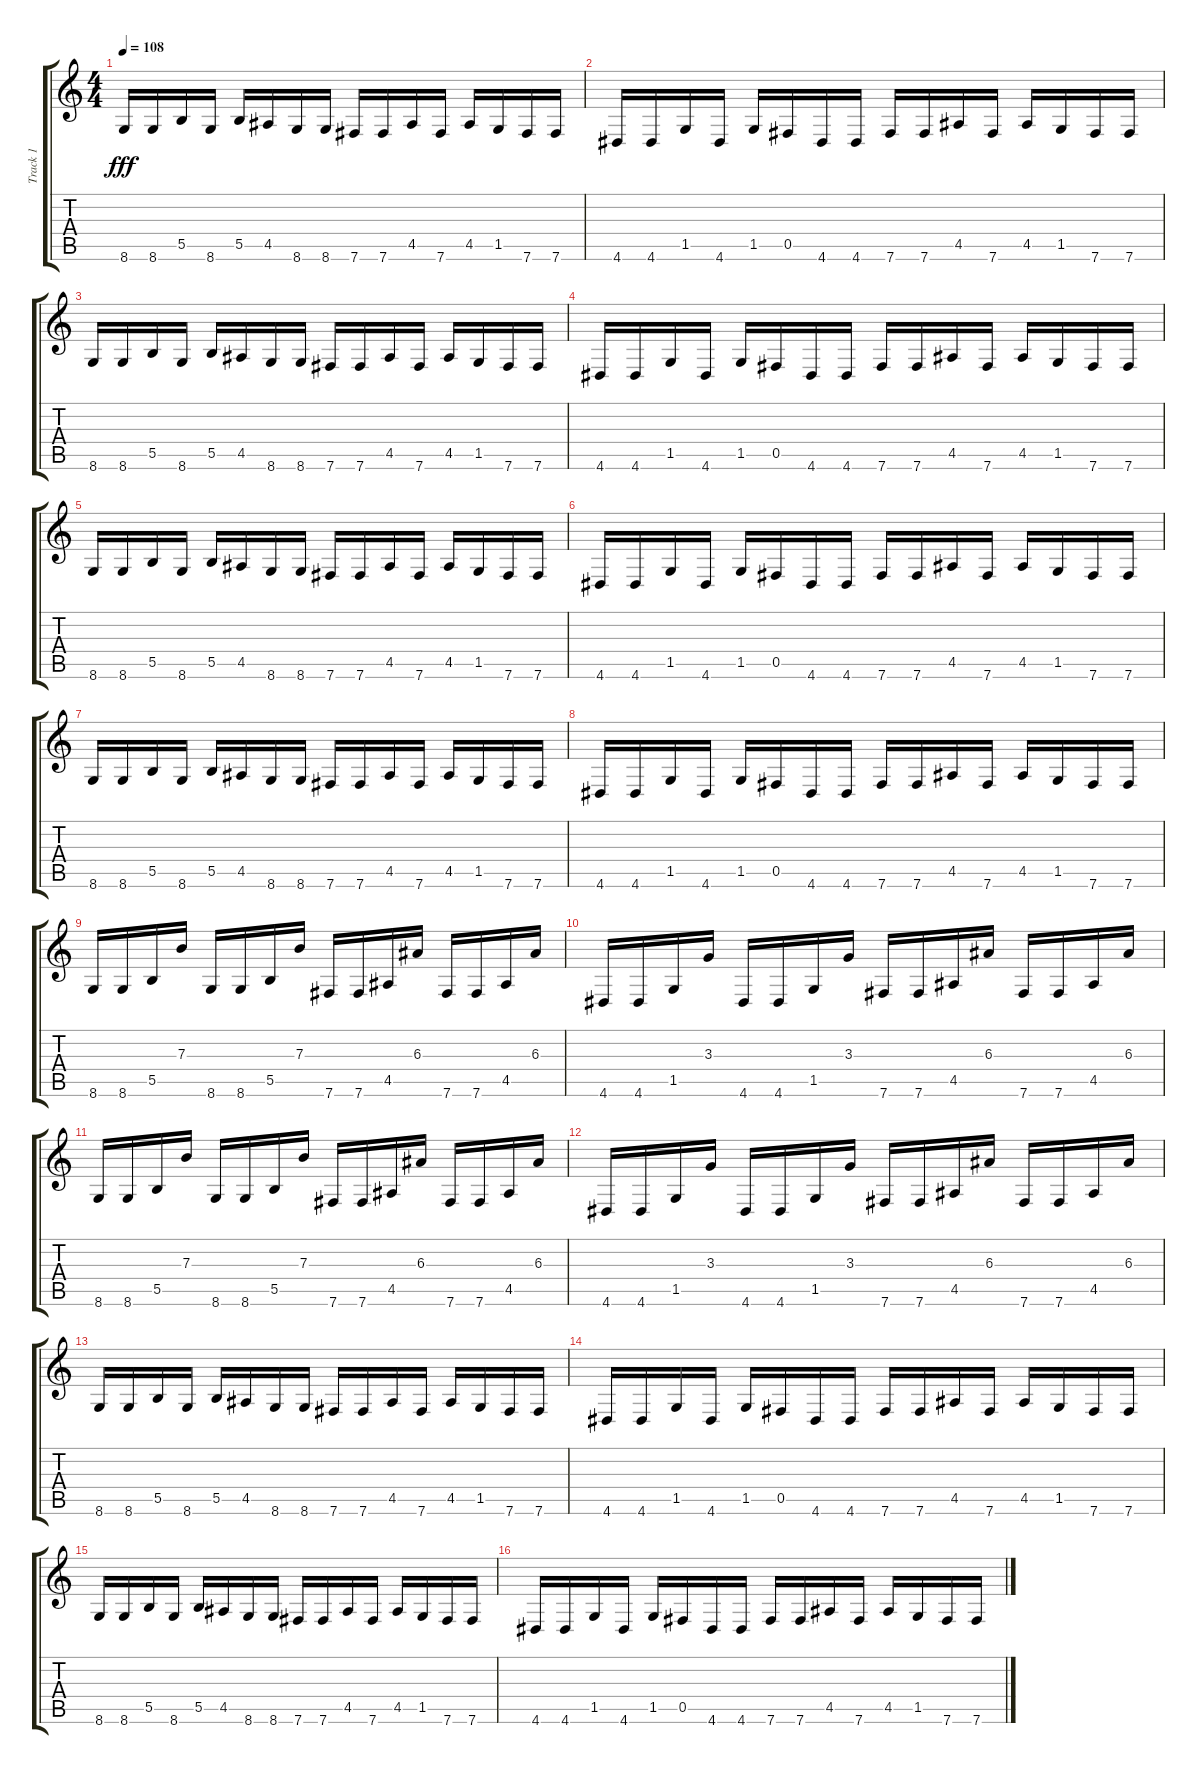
\track ("Track 1" "Track 1") {instrument distortionguitar}
\staff {score tabs}
\tuning (Db4 Ab3 E3 B2 Gb2 B1) {hide}
\ts (4 4)
\tempo 108
\clef g2
\ks c
8.6.16{dy fff} 8.6.16 5.5.16 8.6.16 5.5.16 4.5.16 8.6.16 8.6.16 7.6.16 7.6.16 4.5.16 7.6.16 4.5.16 1.5.16 7.6.16 7.6.16 |
4.6.16 4.6.16 1.5.16 4.6.16 1.5.16 0.5.16 4.6.16 4.6.16 7.6.16 7.6.16 4.5.16 7.6.16 4.5.16 1.5.16 7.6.16 7.6.16 |
8.6.16 8.6.16 5.5.16 8.6.16 5.5.16 4.5.16 8.6.16 8.6.16 7.6.16 7.6.16 4.5.16 7.6.16 4.5.16 1.5.16 7.6.16 7.6.16 |
4.6.16 4.6.16 1.5.16 4.6.16 1.5.16 0.5.16 4.6.16 4.6.16 7.6.16 7.6.16 4.5.16 7.6.16 4.5.16 1.5.16 7.6.16 7.6.16 |
8.6.16 8.6.16 5.5.16 8.6.16 5.5.16 4.5.16 8.6.16 8.6.16 7.6.16 7.6.16 4.5.16 7.6.16 4.5.16 1.5.16 7.6.16 7.6.16 |
4.6.16 4.6.16 1.5.16 4.6.16 1.5.16 0.5.16 4.6.16 4.6.16 7.6.16 7.6.16 4.5.16 7.6.16 4.5.16 1.5.16 7.6.16 7.6.16 |
8.6.16 8.6.16 5.5.16 8.6.16 5.5.16 4.5.16 8.6.16 8.6.16 7.6.16 7.6.16 4.5.16 7.6.16 4.5.16 1.5.16 7.6.16 7.6.16 |
4.6.16 4.6.16 1.5.16 4.6.16 1.5.16 0.5.16 4.6.16 4.6.16 7.6.16 7.6.16 4.5.16 7.6.16 4.5.16 1.5.16 7.6.16 7.6.16 |
8.6.16 8.6.16 5.5.16 7.3.16 8.6.16 8.6.16 5.5.16 7.3.16 7.6.16 7.6.16 4.5.16 6.3.16 7.6.16 7.6.16 4.5.16 6.3.16 |
4.6.16 4.6.16 1.5.16 3.3.16 4.6.16 4.6.16 1.5.16 3.3.16 7.6.16 7.6.16 4.5.16 6.3.16 7.6.16 7.6.16 4.5.16 6.3.16 |
8.6.16 8.6.16 5.5.16 7.3.16 8.6.16 8.6.16 5.5.16 7.3.16 7.6.16 7.6.16 4.5.16 6.3.16 7.6.16 7.6.16 4.5.16 6.3.16 |
4.6.16 4.6.16 1.5.16 3.3.16 4.6.16 4.6.16 1.5.16 3.3.16 7.6.16 7.6.16 4.5.16 6.3.16 7.6.16 7.6.16 4.5.16 6.3.16 |
8.6.16 8.6.16 5.5.16 8.6.16 5.5.16 4.5.16 8.6.16 8.6.16 7.6.16 7.6.16 4.5.16 7.6.16 4.5.16 1.5.16 7.6.16 7.6.16 |
4.6.16 4.6.16 1.5.16 4.6.16 1.5.16 0.5.16 4.6.16 4.6.16 7.6.16 7.6.16 4.5.16 7.6.16 4.5.16 1.5.16 7.6.16 7.6.16 |
8.6.16 8.6.16 5.5.16 8.6.16 5.5.16 4.5.16 8.6.16 8.6.16 7.6.16 7.6.16 4.5.16 7.6.16 4.5.16 1.5.16 7.6.16 7.6.16 |
4.6.16 4.6.16 1.5.16 4.6.16 1.5.16 0.5.16 4.6.16 4.6.16 7.6.16 7.6.16 4.5.16 7.6.16 4.5.16 1.5.16 7.6.16 7.6.16
